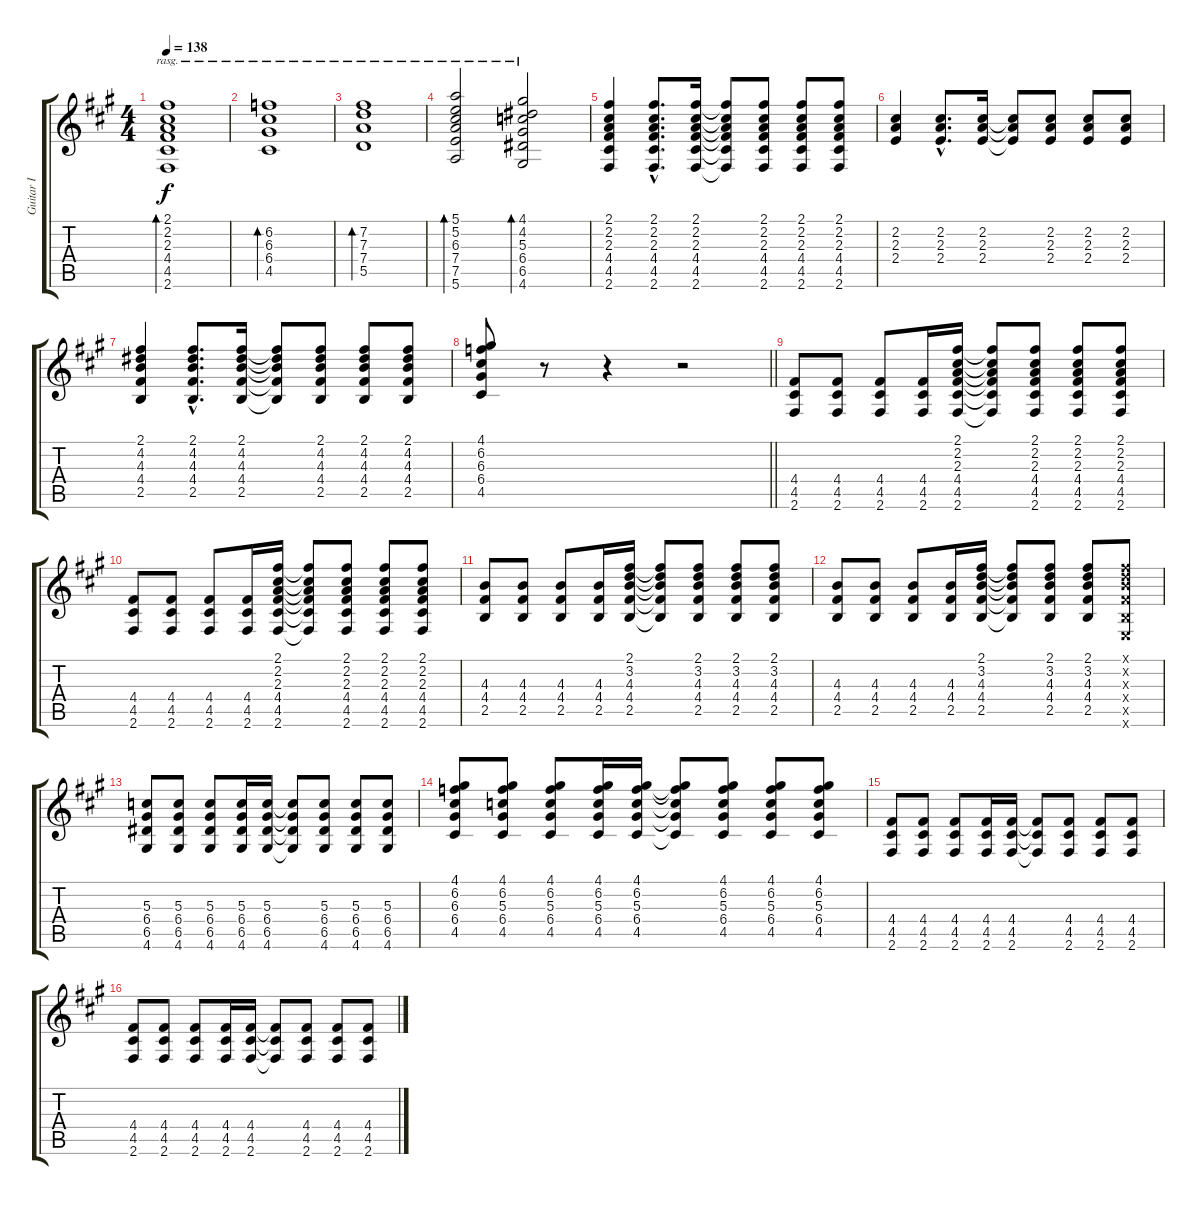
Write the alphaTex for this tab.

\track ("Guitar I" "Guitar I") {instrument overdrivenguitar}
\staff {score tabs}
\tuning (E4 B3 G3 D3 A2 E2) {hide}
\ts (4 4)
\tempo 138
\clef g2
\ks a
(2.1 2.2 2.3 4.4 4.5 2.6).1{bd 240 rasg ii dy f} |
(6.2 6.3 6.4 4.5).1{bd 240 rasg ii} |
(7.2 7.3 7.4 5.5).1{bd 240 rasg ii} |
(5.1 5.2 6.3 7.4 7.5 5.6).2{bd 240 rasg ii} (4.1 4.2 5.3 6.4 6.5 4.6).2{bd 240 rasg ii} |
(2.1 2.2 2.3 4.4 4.5 2.6).4 (2.1{hac} 2.2{hac} 2.3{hac} 4.4{hac} 4.5{hac} 2.6{hac}).8{d} (2.1 2.2 2.3 4.4 4.5 2.6).16 (2.1{t} 2.2{t} 2.3{t} 4.4{t} 4.5{t} 2.6{t}).8 (2.1 2.2 2.3 4.4 4.5 2.6).8 (2.1 2.2 2.3 4.4 4.5 2.6).8 (2.1 2.2 2.3 4.4 4.5 2.6).8 |
(2.2 2.3 2.4).4 (2.2{hac} 2.3{hac} 2.4{hac}).8{d} (2.2 2.3 2.4).16 (2.2{t} 2.3{t} 2.4{t}).8 (2.2 2.3 2.4).8 (2.2 2.3 2.4).8 (2.2 2.3 2.4).8 |
(2.1 4.2 4.3 4.4 2.5).4 (2.1{hac} 4.2{hac} 4.3{hac} 4.4{hac} 2.5{hac}).8{d} (2.1 4.2 4.3 4.4 2.5).16 (2.1{t} 4.2{t} 4.3{t} 4.4{t} 2.5{t}).8 (2.1 4.2 4.3 4.4 2.5).8 (2.1 4.2 4.3 4.4 2.5).8 (2.1 4.2 4.3 4.4 2.5).8 |
\barLineRight lightlight
(4.1 6.2 6.3 6.4 4.5).8 r.8 r.4 r.2 |
(4.4 4.5 2.6).8 (4.4 4.5 2.6).8 (4.4 4.5 2.6).8 (4.4 4.5 2.6).16 (2.1 2.2 2.3 4.4 4.5 2.6).16 (2.1{t} 2.2{t} 2.3{t} 4.4{t} 4.5{t} 2.6{t}).8 (2.1 2.2 2.3 4.4 4.5 2.6).8 (2.1 2.2 2.3 4.4 4.5 2.6).8 (2.1 2.2 2.3 4.4 4.5 2.6).8 |
(4.4 4.5 2.6).8 (4.4 4.5 2.6).8 (4.4 4.5 2.6).8 (4.4 4.5 2.6).16 (2.1 2.2 2.3 4.4 4.5 2.6).16 (2.1{t} 2.2{t} 2.3{t} 4.4{t} 4.5{t} 2.6{t}).8 (2.1 2.2 2.3 4.4 4.5 2.6).8 (2.1 2.2 2.3 4.4 4.5 2.6).8 (2.1 2.2 2.3 4.4 4.5 2.6).8 |
(4.3 4.4 2.5).8 (4.3 4.4 2.5).8 (4.3 4.4 2.5).8 (4.3 4.4 2.5).16 (2.1 3.2 4.3 4.4 2.5).16 (2.1{t} 3.2{t} 4.3{t} 4.4{t} 2.5{t}).8 (2.1 3.2 4.3 4.4 2.5).8 (2.1 3.2 4.3 4.4 2.5).8 (2.1 3.2 4.3 4.4 2.5).8 |
(4.3 4.4 2.5).8 (4.3 4.4 2.5).8 (4.3 4.4 2.5).8 (4.3 4.4 2.5).16 (2.1 3.2 4.3 4.4 2.5).16 (2.1{t} 3.2{t} 4.3{t} 4.4{t} 2.5{t}).8 (2.1 3.2 4.3 4.4 2.5).8 (2.1 3.2 4.3 4.4 2.5).8 (2.1{x} 3.2{x} 4.3{x} 4.4{x} 2.5{x} 0.6{x}).8 |
(5.3 6.4 6.5 4.6).8 (5.3 6.4 6.5 4.6).8 (5.3 6.4 6.5 4.6).8 (5.3 6.4 6.5 4.6).16 (5.3 6.4 6.5 4.6).16 (5.3{t} 6.4{t} 6.5{t} 4.6{t}).8 (5.3 6.4 6.5 4.6).8 (5.3 6.4 6.5 4.6).8 (5.3 6.4 6.5 4.6).8 |
(4.1 6.2 6.3 6.4 4.5).8 (4.1 6.2 5.3 6.4 4.5).8 (4.1 6.2 5.3 6.4 4.5).8 (4.1 6.2 5.3 6.4 4.5).16 (4.1 6.2 5.3 6.4 4.5).16 (4.1{t} 6.2{t} 5.3{t} 6.4{t} 4.5{t}).8 (4.1 6.2 5.3 6.4 4.5).8 (4.1 6.2 5.3 6.4 4.5).8 (4.1 6.2 5.3 6.4 4.5).8 |
(4.4 4.5 2.6).8 (4.4 4.5 2.6).8 (4.4 4.5 2.6).8 (4.4 4.5 2.6).16 (4.4 4.5 2.6).16 (4.4{t} 4.5{t} 2.6{t}).8 (4.4 4.5 2.6).8 (4.4 4.5 2.6).8 (4.4 4.5 2.6).8 |
(4.4 4.5 2.6).8 (4.4 4.5 2.6).8 (4.4 4.5 2.6).8 (4.4 4.5 2.6).16 (4.4 4.5 2.6).16 (4.4{t} 4.5{t} 2.6{t}).8 (4.4 4.5 2.6).8 (4.4 4.5 2.6).8 (4.4 4.5 2.6).8
